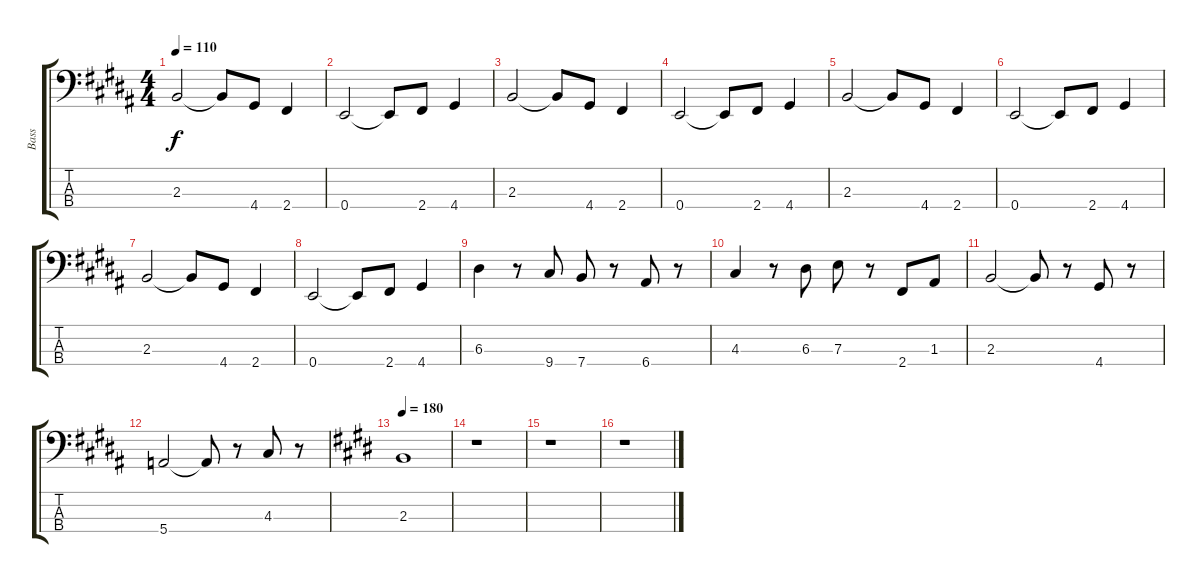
\track ("Bass" "Bass") {instrument acousticbass}
\staff {score tabs}
\tuning (G2 D2 A1 E1) {hide}
\ts (4 4)
\tempo 110
\clef f4
\ks b
2.3.2{dy f} 2.3{t}.8 4.4.8 2.4.4 |
0.4.2 0.4{t}.8 2.4.8 4.4.4 |
2.3.2 2.3{t}.8 4.4.8 2.4.4 |
0.4.2 0.4{t}.8 2.4.8 4.4.4 |
2.3.2 2.3{t}.8 4.4.8 2.4.4 |
0.4.2 0.4{t}.8 2.4.8 4.4.4 |
2.3.2 2.3{t}.8 4.4.8 2.4.4 |
0.4.2 0.4{t}.8 2.4.8 4.4.4 |
6.3.4 r.8 9.4.8 7.4.8 r.8 6.4.8 r.8 |
4.3.4 r.8 6.3.8 7.3.8 r.8 2.4.8 1.3.8 |
2.3.2 2.3{t}.8 r.8 4.4.8 r.8 |
5.4.2 5.4{t}.8 r.8 4.3.8 r.8 |
\tempo 180
\ks e
2.3.1 |
r.1 |
r.1 |
r.1
